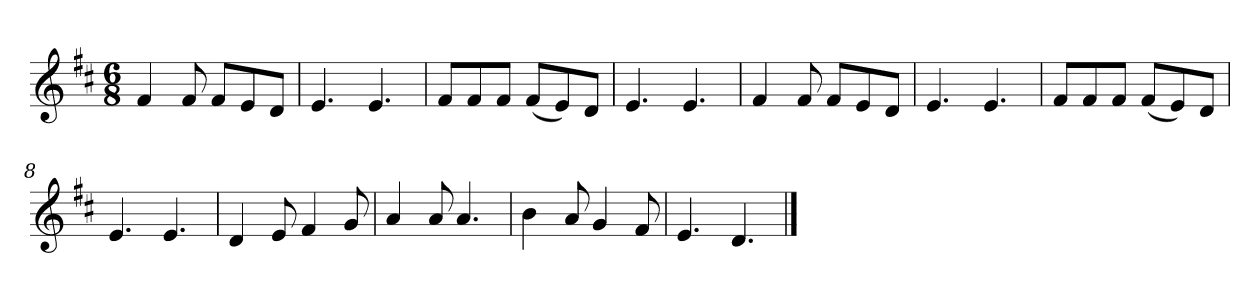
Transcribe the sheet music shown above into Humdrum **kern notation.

**kern
*part1
*staff1
*k[f#c#]
*M6/8
*MM120
=1
4f#
8f#
8f#L
8e
8dJ
=2
4.e
4.e
=3
8f#L
8f#
8f#J
(8f#L
8e)
8dJ
=4
4.e
4.e
=5
4f#
8f#
8f#L
8e
8dJ
=6
4.e
4.e
=7
8f#L
8f#
8f#J
(8f#L
8e)
8dJ
=8
4.e
4.e
=9
4d
8e
4f#
8g
=10
4a
8a
4.a
=11
4b
8a
4g
8f#
=12
4.e
4.d
==
*-
